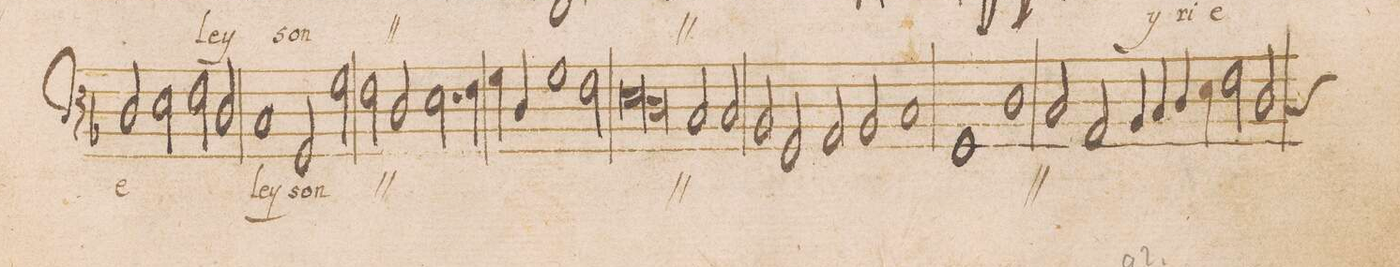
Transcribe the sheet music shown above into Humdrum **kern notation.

**kern	**text
*I"BASVS	*
*clefF4	*
*k[b-]	*
*met(C|)	*
*M2\1	*
2D/	e-
2E\	.
=29-	=29-
2F\	.
2D/	.
1C	-ley-
=30-	=30-
2GG/	-son
*	*ij
2G\	Ky-
2F\	-ri-
2D/	-e
=31-	=31-
2.E\	e-
4F\	.
4G\	.
4D/	.
1G\	.
=32-	=32-
2F\	.
*lig	*
1E	-ley-
=33-	=33-
1D	.
*Xlig	*
2C/	-son
2C/	Ky-
=34-	=34-
2BB-/	-ri-
2GG/	-e
2AA/	e-
2BB-/	.
=35-	=35-
1C	-ley-
1GG	-son
=36-	=36-
1D	Ky-
2C/	-ri-
2AA/	-e
=37-	=37-
4BB-/	e-
4C/	.
4D/	.
4E\	.
2F\	.
2D/	.
*custos:CC	*
*-	*-
